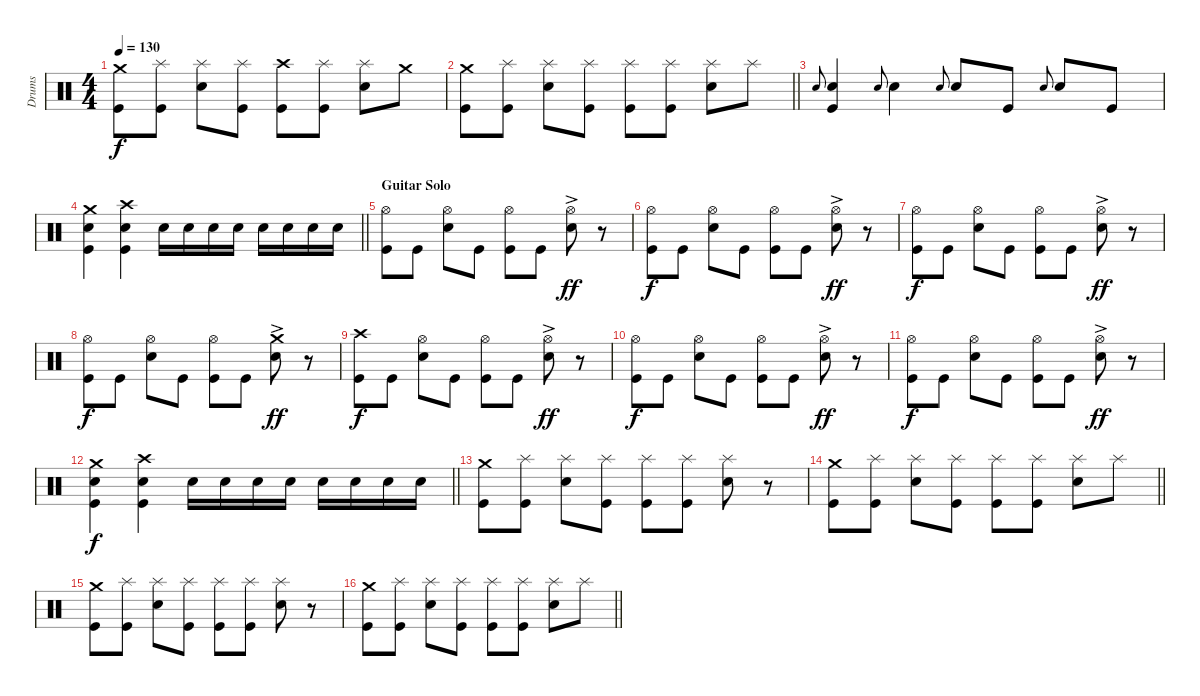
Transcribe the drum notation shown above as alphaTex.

\track ("Drums" "Drums") {instrument percussion}
\staff {score}
\articulation defaults
\ts (4 4)
\tempo 130
\clef neutral
\ks c
("Crash medium (hit)" "Kick (hit)").8{dy f} ("Splash (hit)" "Kick (hit)").8 ("Splash (hit)" "Snare (hit) 2").8 ("Splash (hit)" "Kick (hit)").8 ("Crash high (hit)" "Kick (hit)").8 ("Splash (hit)" "Kick (hit)").8 ("Splash (hit)" "Snare (hit) 2").8 "Crash medium (hit)".8 |
\barLineRight lightlight
("Crash medium (hit)" "Kick (hit)").8 ("Splash (hit)" "Kick (hit)").8 ("Splash (hit)" "Snare (hit) 2").8 ("Splash (hit)" "Kick (hit)").8 ("Splash (hit)" "Kick (hit)").8 ("Splash (hit)" "Kick (hit)").8 ("Splash (hit)" "Snare (hit) 2").8 "Splash (hit)".8 |
"Snare (hit) 2".8{gr onbeat} ("Snare (hit) 2" "Kick (hit)").4 "Snare (hit) 2".8{gr onbeat} "Snare (hit) 2".4 "Snare (hit) 2".8{gr onbeat} "Snare (hit) 2".8 "Kick (hit)".8 "Snare (hit) 2".8{gr onbeat} "Snare (hit) 2".8 "Kick (hit)".8 |
\barLineRight lightlight
("Crash medium (hit)" "Snare (hit) 2" "Kick (hit)").4 ("Crash high (hit)" "Snare (hit) 2" "Kick (hit)").4 "Snare (hit) 2".16 "Snare (hit) 2".16 "Snare (hit) 2".16 "Snare (hit) 2".16 "Snare (hit) 2".16 "Snare (hit) 2".16 "Snare (hit) 2".16 "Snare (hit) 2".16 |
\section ("" "Guitar Solo")
("Hi-Hat (open)" "Kick (hit)").8 "Kick (hit)".8 ("Hi-Hat (open)" "Snare (hit) 2").8 "Kick (hit)".8 ("Hi-Hat (open)" "Kick (hit)").8 "Kick (hit)".8 ("Hi-Hat (open)"{ac} "Snare (hit) 2").8{dy ff} r.8 |
("Hi-Hat (open)" "Kick (hit)").8{dy f} "Kick (hit)".8 ("Hi-Hat (open)" "Snare (hit) 2").8 "Kick (hit)".8 ("Hi-Hat (open)" "Kick (hit)").8 "Kick (hit)".8 ("Hi-Hat (open)"{ac} "Snare (hit) 2").8{dy ff} r.8 |
("Hi-Hat (open)" "Kick (hit)").8{dy f} "Kick (hit)".8 ("Hi-Hat (open)" "Snare (hit) 2").8 "Kick (hit)".8 ("Hi-Hat (open)" "Kick (hit)").8 "Kick (hit)".8 ("Hi-Hat (open)"{ac} "Snare (hit) 2").8{dy ff} r.8 |
("Hi-Hat (open)" "Kick (hit)").8{dy f} "Kick (hit)".8 ("Hi-Hat (open)" "Snare (hit) 2").8 "Kick (hit)".8 ("Hi-Hat (open)" "Kick (hit)").8 "Kick (hit)".8 ("Crash medium (hit)"{ac} "Snare (hit) 2").8{dy ff} r.8 |
("Crash high (hit)" "Kick (hit)").8{dy f} "Kick (hit)".8 ("Hi-Hat (open)" "Snare (hit) 2").8 "Kick (hit)".8 ("Hi-Hat (open)" "Kick (hit)").8 "Kick (hit)".8 ("Hi-Hat (open)"{ac} "Snare (hit) 2").8{dy ff} r.8 |
("Hi-Hat (open)" "Kick (hit)").8{dy f} "Kick (hit)".8 ("Hi-Hat (open)" "Snare (hit) 2").8 "Kick (hit)".8 ("Hi-Hat (open)" "Kick (hit)").8 "Kick (hit)".8 ("Hi-Hat (open)"{ac} "Snare (hit) 2").8{dy ff} r.8 |
("Hi-Hat (open)" "Kick (hit)").8{dy f} "Kick (hit)".8 ("Hi-Hat (open)" "Snare (hit) 2").8 "Kick (hit)".8 ("Hi-Hat (open)" "Kick (hit)").8 "Kick (hit)".8 ("Hi-Hat (open)"{ac} "Snare (hit) 2").8{dy ff} r.8 |
\barLineRight lightlight
("Crash medium (hit)" "Snare (hit) 2" "Kick (hit)").4{dy f} ("Crash high (hit)" "Snare (hit) 2" "Kick (hit)").4 "Snare (hit) 2".16 "Snare (hit) 2".16 "Snare (hit) 2".16 "Snare (hit) 2".16 "Snare (hit) 2".16 "Snare (hit) 2".16 "Snare (hit) 2".16 "Snare (hit) 2".16 |
\section ("" "")
("Crash medium (hit)" "Kick (hit)").8 ("Splash (hit)" "Kick (hit)").8 ("Splash (hit)" "Snare (hit) 2").8 ("Splash (hit)" "Kick (hit)").8 ("Splash (hit)" "Kick (hit)").8 ("Splash (hit)" "Kick (hit)").8 ("Splash (hit)" "Snare (hit) 2").8 r.8 |
\barLineRight lightlight
("Crash medium (hit)" "Kick (hit)").8 ("Splash (hit)" "Kick (hit)").8 ("Splash (hit)" "Snare (hit) 2").8 ("Splash (hit)" "Kick (hit)").8 ("Splash (hit)" "Kick (hit)").8 ("Splash (hit)" "Kick (hit)").8 ("Splash (hit)" "Snare (hit) 2").8 "Splash (hit)".8 |
("Crash medium (hit)" "Kick (hit)").8 ("Splash (hit)" "Kick (hit)").8 ("Splash (hit)" "Snare (hit) 2").8 ("Splash (hit)" "Kick (hit)").8 ("Splash (hit)" "Kick (hit)").8 ("Splash (hit)" "Kick (hit)").8 ("Splash (hit)" "Snare (hit) 2").8 r.8 |
\barLineRight lightlight
("Crash medium (hit)" "Kick (hit)").8 ("Splash (hit)" "Kick (hit)").8 ("Splash (hit)" "Snare (hit) 2").8 ("Splash (hit)" "Kick (hit)").8 ("Splash (hit)" "Kick (hit)").8 ("Splash (hit)" "Kick (hit)").8 ("Splash (hit)" "Snare (hit) 2").8 "Splash (hit)".8
